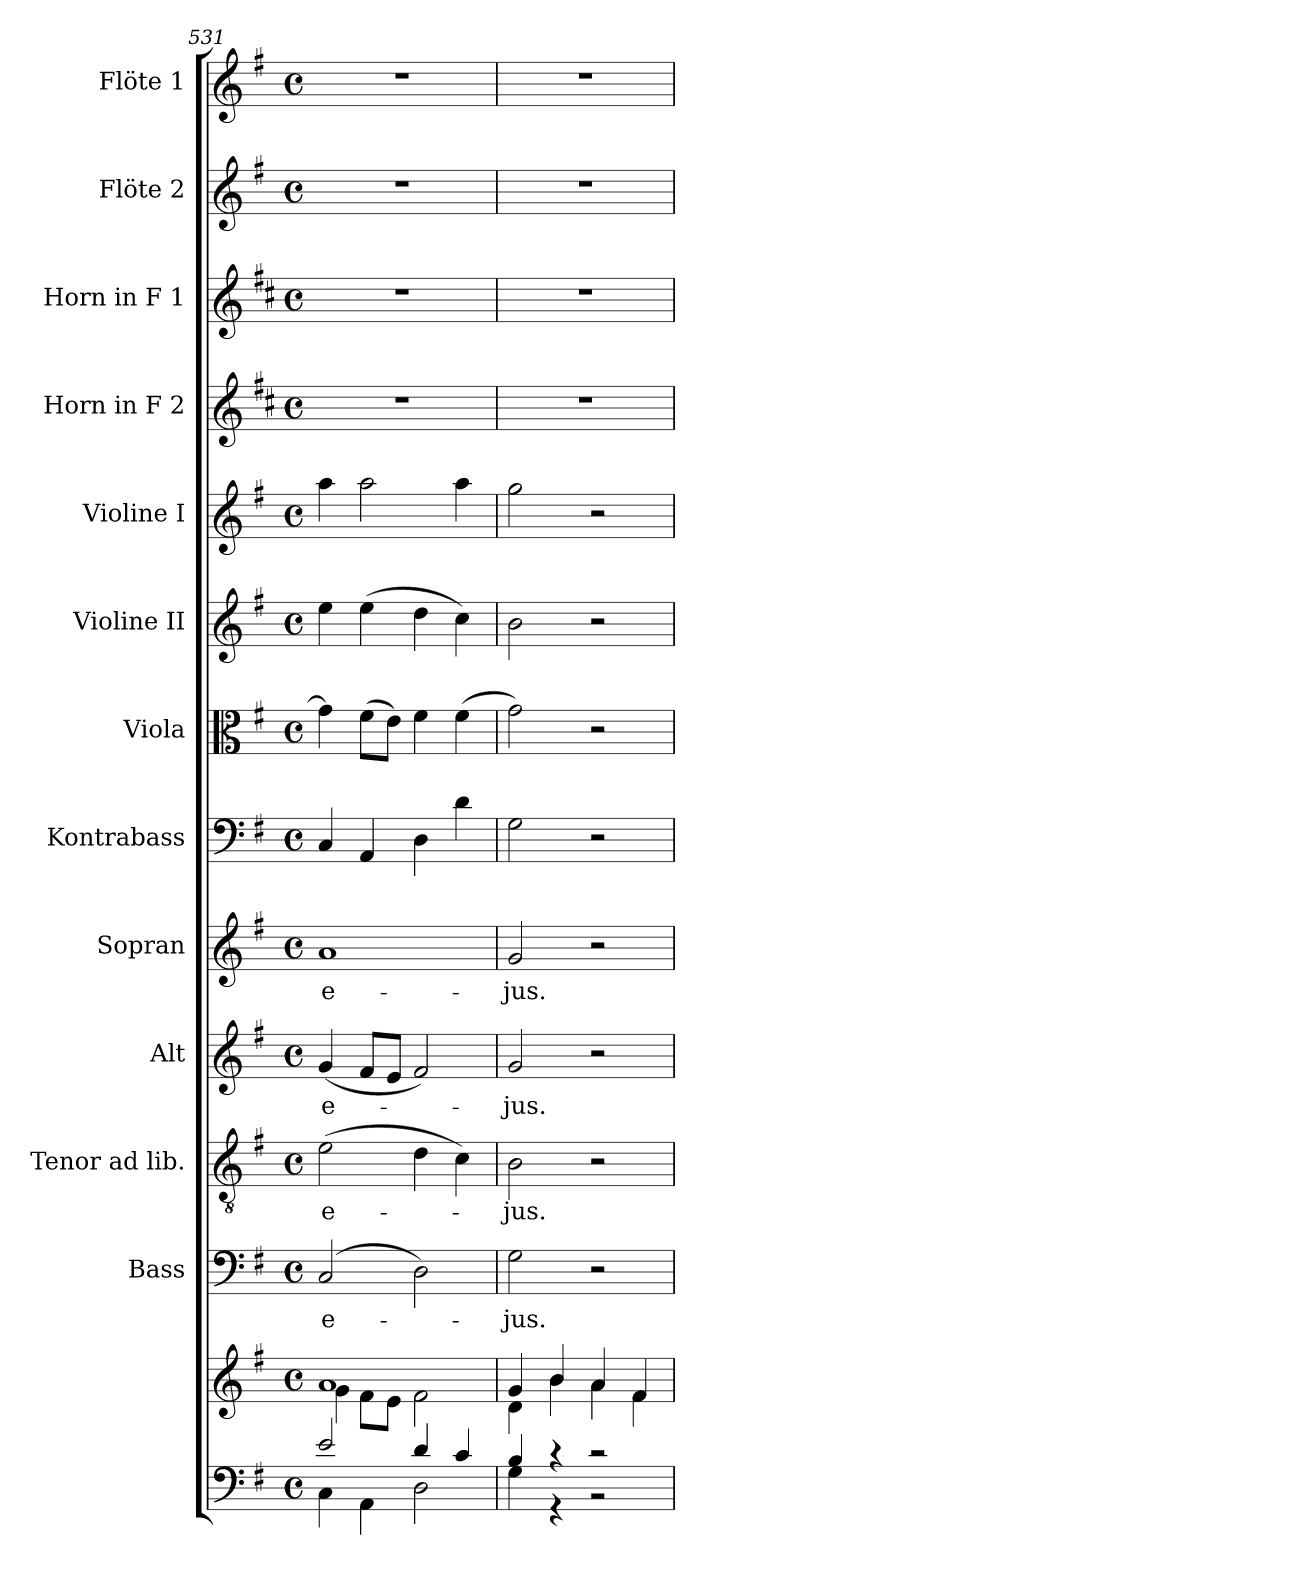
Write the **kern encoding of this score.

**kern	**kern	**kern	**text	**kern	**text	**kern	**text	**kern	**text	**kern	**kern	**kern	**kern	**kern	**kern	**kern	**kern
*part13	*part13	*part12	*part12	*part11	*part11	*part10	*part10	*part9	*part9	*part8	*part7	*part6	*part5	*part4	*part3	*part2	*part1
*staff14	*staff13	*staff12	*staff12	*staff11	*staff11	*staff10	*staff10	*staff9	*staff9	*staff8	*staff7	*staff6	*staff5	*staff4	*staff3	*staff2	*staff1
*	*	*I"Bass	*	*I"Tenor ad lib.	*	*I"Alt	*	*I"Sopran	*	*I"Kontrabass	*I"Viola	*I"Violine II	*I"Violine I	*I"Horn in F 2	*I"Horn in F 1	*I"Flöte 2	*I"Flöte 1
*	*	*I'B.	*	*I'T.	*	*I'A.	*	*I'S.	*	*I'Kb.	*I'Vla.	*I'Vl. II	*I'Vl. I	*	*	*I'Fl. 2	*I'Fl. 1
*clefF4	*clefG2	*clefF4	*	*clefGv2	*	*clefG2	*	*clefG2	*	*clefF4	*clefC3	*clefG2	*clefG2	*clefG2	*clefG2	*clefG2	*clefG2
*	*	*	*	*	*	*	*	*	*	*ITrd7c12	*	*	*	*ITrd4c7	*ITrd4c7	*	*
*k[f#]	*k[f#]	*k[f#]	*	*k[f#]	*	*k[f#]	*	*k[f#]	*	*k[f#]	*k[f#]	*k[f#]	*k[f#]	*k[f#]	*k[f#]	*k[f#]	*k[f#]
*G:	*G:	*G:	*	*G:	*	*G:	*	*G:	*	*G:	*G:	*G:	*G:	*G:	*G:	*G:	*G:
*M4/4	*M4/4	*M4/4	*	*M4/4	*	*M4/4	*	*M4/4	*	*M4/4	*M4/4	*M4/4	*M4/4	*M4/4	*M4/4	*M4/4	*M4/4
*met(c)	*met(c)	*met(c)	*	*met(c)	*	*met(c)	*	*met(c)	*	*met(c)	*met(c)	*met(c)	*met(c)	*met(c)	*met(c)	*met(c)	*met(c)
=531	=531	=531	=531	=531	=531	=531	=531	=531	=531	=531	=531	=531	=531	=531	=531	=531	=531
*^	*^	*	*	*	*	*	*	*	*	*	*	*	*	*	*	*	*
!	!	!	!	!	!LO:LY:b	!	!LO:LY:b	!	!LO:LY:b	!	!LO:LY:b	!	!	!	!	!	!	!	!
2e/	4C\	1a	4g\	(2C/	e-	(>2e\	e-	(<4g/	e-	1a	e-	4CC/	4g\]	4ee\	4aa\	1r	1r	1r	1r
.	4AA\	.	8f#\L	.	.	.	.	8f#/L	.	.	.	4AAA/	(>8f#\L	(>4ee\	2aa\	.	.	.	.
.	.	.	8e\J	.	.	.	.	8e/J	.	.	.	.	8e\J)	.	.	.	.	.	.
4d/	2D\	.	2f#\	2D\)	.	4d\	.	2f#/)	.	.	.	4DD\	4f#\	4dd\	.	.	.	.	.
4c/	.	.	.	.	.	4c\)	.	.	.	.	.	4D\	(>4f#\	4cc\)	4aa\	.	.	.	.
=532	=532	=532	=532	=532	=532	=532	=532	=532	=532	=532	=532	=532	=532	=532	=532	=532	=532	=532	=532
!	!	!	!	!	!LO:LY:b	!	!LO:LY:b	!	!LO:LY:b	!	!LO:LY:b	!	!	!	!	!	!	!	!
4B/	4G\	4g/	4d\	2G\	-jus.	2B\	-jus.	2g/	-jus.	2g/	-jus.	2GG\	2g\)	2b\	2gg\	1r	1r	1r	1r
4r	4r	4b/	4b\	.	.	.	.	.	.	.	.	.	.	.	.	.	.	.	.
2r	2r	4a/	4a\	2r	.	2r	.	2r	.	2r	.	2r	2r	2r	2r	.	.	.	.
.	.	4f#/	4f#\	.	.	.	.	.	.	.	.	.	.	.	.	.	.	.	.
*v	*v	*	*	*	*	*	*	*	*	*	*	*	*	*	*	*	*	*	*
*	*v	*v	*	*	*	*	*	*	*	*	*	*	*	*	*	*	*	*
=	=	=	=	=	=	=	=	=	=	=	=	=	=	=	=	=	=
*-	*-	*-	*-	*-	*-	*-	*-	*-	*-	*-	*-	*-	*-	*-	*-	*-	*-
